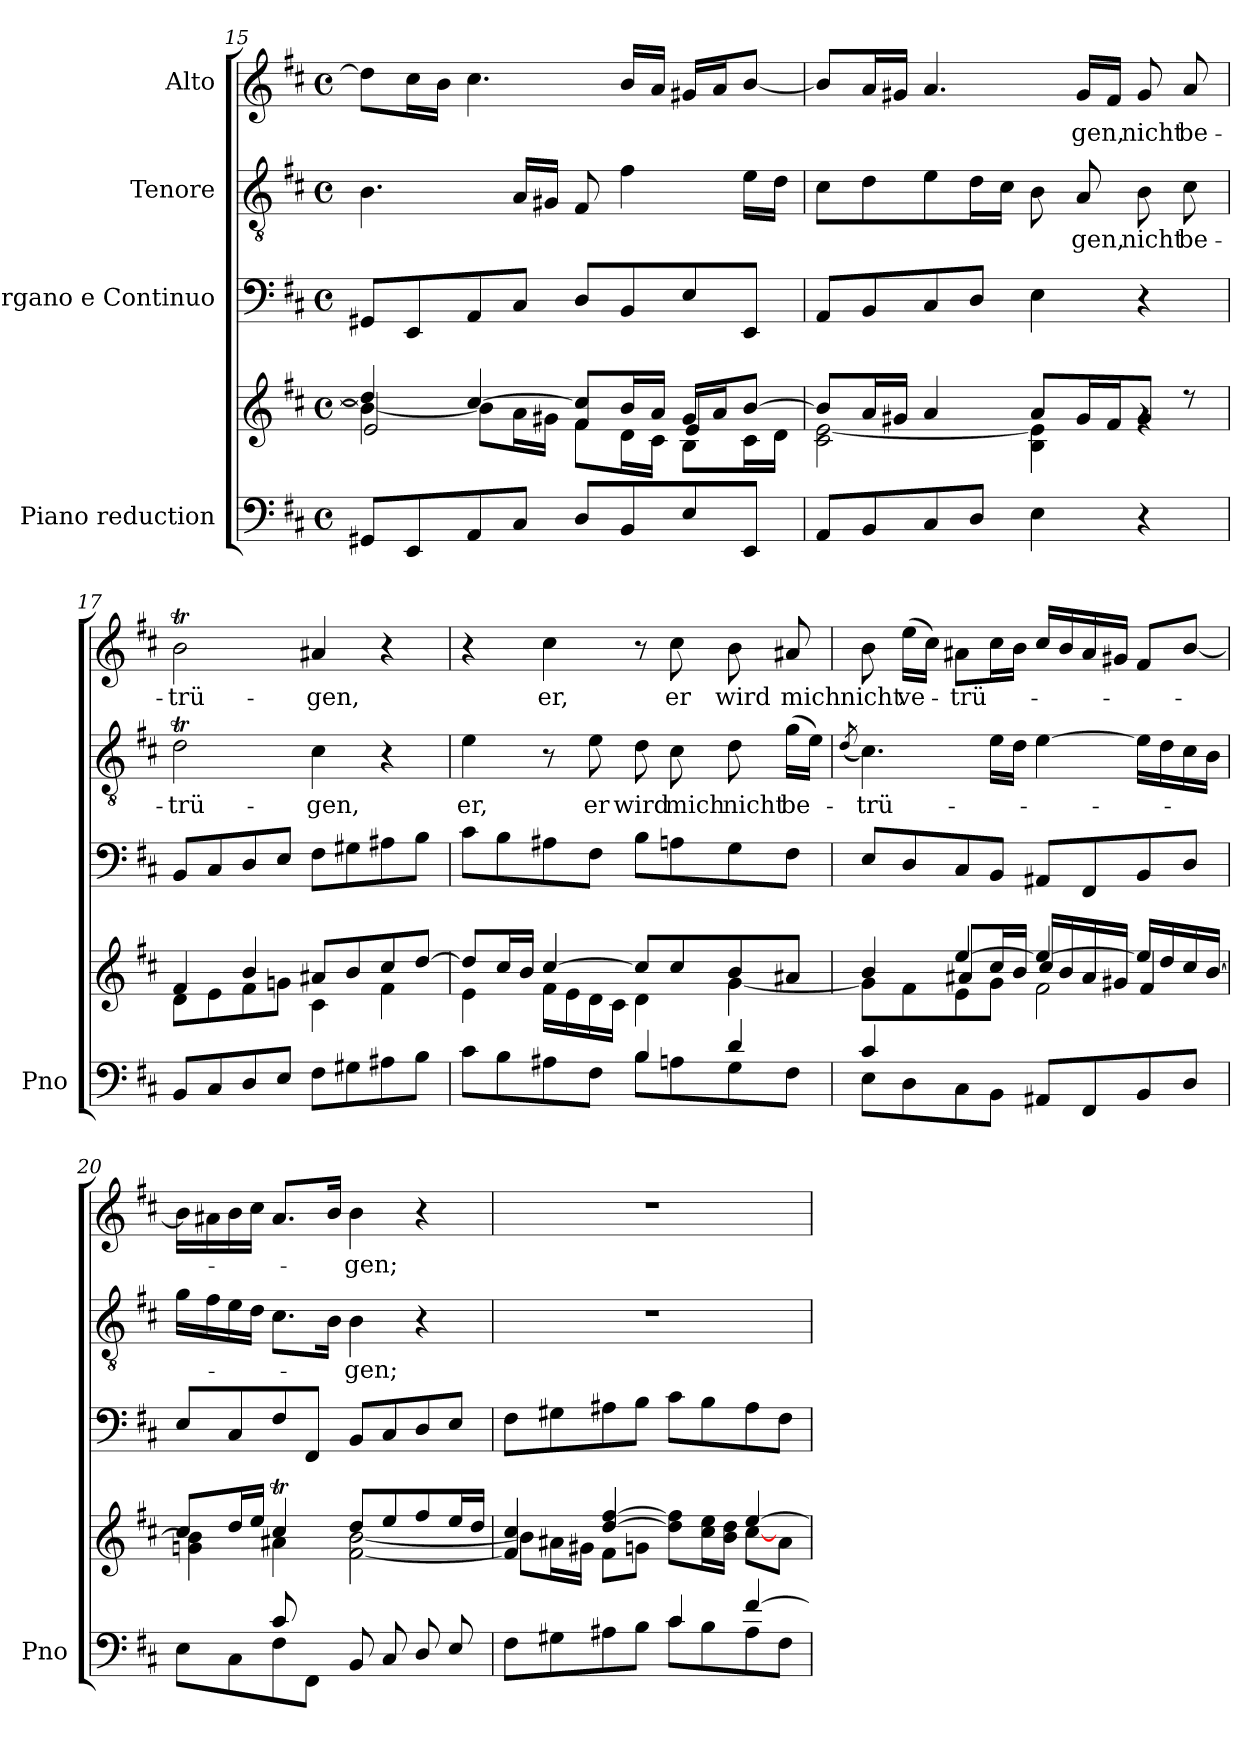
**kern	**kern	**kern	**kern	**text	**kern	**text
*part4	*part4	*part3	*part2	*part2	*part1	*part1
*staff5	*staff4	*staff3	*staff2	*staff2	*staff1	*staff1
*I"Piano reduction	*	*I"Organo e Continuo	*I"Tenore	*	*I"Alto	*
*I'Pno	*	*	*	*	*	*
*clefF4	*clefG2	*clefF4	*clefGv2	*	*clefG2	*
*k[f#c#]	*k[f#c#]	*k[f#c#]	*k[f#c#]	*	*k[f#c#]	*
*M4/4	*M4/4	*M4/4	*M4/4	*	*M4/4	*
*met(c)	*met(c)	*met(c)	*met(c)	*	*met(c)	*
=15	=15	=15	=15	=15	=15	=15
*	*^	*	*	*	*	*
*	*	*^	*	*	*	*	*
8GG#X/L	4dd/]	4b\_	2e/	8GG#X/L	4.B\	.	8dd\L]	.
8EE/	.	.	.	8EE/	.	.	16cc#\L	.
.	.	.	.	.	.	.	16b\JJ	.
8AA/	[4cc#/	8b\L]	.	8AA/	.	.	4.cc#\	.
8C#/J	.	16a\L	.	8C#/J	16A/LL	.	.	.
.	.	16g#X\JJ	.	.	16G#X/JJ	.	.	.
8D/L	8cc#/L]	8f#\L	4f#/	8D/L	8F#/	.	.	.
8BB/	16b/L	16d\L	.	8BB/	4f#\	.	16b/LL	.
.	16a/JJ	16c#\JJ	.	.	.	.	16a/JJ	.
8E/	16g#/LL	8B\L	4e/	8E/	.	.	16g#X/LL	.
.	16a/J	.	.	.	.	.	16a/J	.
8EE/J	[8b/J	16c#\L	.	8EE/J	16e\LL	.	[8b/J	.
.	.	16d\JJ	.	.	16d\JJ	.	.	.
*	*	*v	*v	*	*	*	*	*
=16	=16	=16	=16	=16	=16	=16	=16
8AA/L	8b/L]	2c#\ [2e\	8AA/L	8c#\L	.	8b/L]	.
8BB/	16a/L	.	8BB/	8d\	.	16a/L	.
.	16g#X/JJ	.	.	.	.	16g#X/JJ	.
8C#/	4a/	.	8C#/	8e\	.	4.a/	.
8D/J	.	.	8D/J	16d\L	.	.	.
.	.	.	.	16c#\JJ	.	.	.
4E\	8a/L	4B\ 4e\]	4E\	8B\	.	.	.
!	!	!	!	!	!LO:LY:b	!	!LO:LY:b
.	16g#/L	.	.	8A/	-gen,	16g#/LL	-gen,
.	16f#/J	.	.	.	.	16f#/JJ	.
!	!	!	!	!	!LO:LY:b	!	!LO:LY:b
4r	8g#/J	4rg	4r	8B\	nicht	8g#/	nicht
!	!	!	!	!	!LO:LY:b	!	!LO:LY:b
.	8r	.	.	8c#\	be-	8a/	be-
=17	=17	=17	=17	=17	=17	=17	=17
!	!	!	!	!	!LO:LY:b	!	!LO:LY:b
8BB/L	4f#/	8d\L	8BB/L	2dT\	-trü-	2bT\	-trü-
8C#/	.	8e\	8C#/	.	.	.	.
8D/	4b/	8f#\	8D/	.	.	.	.
8E/J	.	8gn\J	8E/J	.	.	.	.
!	!	!	!	!	!LO:LY:b	!	!LO:LY:b
8F#\L	8a#X/L	4c#\	8F#\L	4c#\	-gen,	4a#X/	-gen,
8G#X\	8b/	.	8G#X\	.	.	.	.
8A#X\	8cc#/	4f#\	8A#X\	4r	.	4r	.
8B\J	[8dd/J	.	8B\J	.	.	.	.
!!LO:LB:g=z
=18	=18	=18	=18	=18	=18	=18	=18
*^	*	*	*	*	*	*	*
!	!	!	!	!	!	!LO:LY:b	!	!
2ryy	8c#\L	8dd/L]	4e\	8c#\L	4e\	er,	4r	.
.	8B\	16cc#/L	.	8B\	.	.	.	.
.	.	16b/JJ	.	.	.	.	.	.
!	!	!	!	!	!	!	!	!LO:LY:b
.	8A#X\	[4cc#/	16f#\LL	8A#X\	8r	.	4cc#\	er,
.	.	.	16e\	.	.	.	.	.
!	!	!	!	!	!	!LO:LY:b	!	!
.	8F#\J	.	16d\	8F#\J	8e\	er	.	.
.	.	.	16c#\JJ	.	.	.	.	.
!	!	!	!	!	!	!LO:LY:b	!	!
4B/	8B\L	8cc#/L]	4d\	8B\L	8d\	wird	8r	.
!	!	!	!	!	!	!LO:LY:b	!	!LO:LY:b
.	8An\	8cc#/	.	8An\	8c#\	mich	8cc#\	er
!	!	!	!	!	!	!LO:LY:b	!	!LO:LY:b
4d/	8G\	8b/	[4g\	8G\	8d\	nicht	8b\	wird
!	!	!	!	!	!	!LO:LY:b	!	!LO:LY:b
.	8F#\J	8a#X/J	.	8F#\J	(>16g\LL	be-	8a#X/	mich
.	.	.	.	.	16e\JJ)	.	.	.
*	*	*v	*v	*	*	*	*	*
=19	=19	=19	=19	=19	=19	=19	=19
.	.	.	.	(<8qd/	.	.	.
*	*	*^	*	*	*	*	*
*	*	*	*^	*	*	*	*	*
!	!	!	!	!	!	!	!LO:LY:b	!	!LO:LY:b
4c#/	8E\L	4b/	8g\L]	4ryy	8E/L	4.c#\)	-trü-	8b\	nicht
!	!	!	!	!	!	!	!	!	!LO:LY:b
.	8D\	.	8f#\	.	8D/	.	.	(>16ee\LL	ve-
.	.	.	.	.	.	.	.	16cc#\JJ)	.
!	!	!	!	!	!	!	!	!	!LO:LY:b
2.ryy	8C#\	[4ee/	8e\	8a#X/L	8C#/	.	.	8a#X\L	-trü-
.	8BB\J	.	8g\J	16cc#/L	8BB/J	16e\LL	.	16cc#\L	.
.	.	.	.	16b/JJ	.	16d\JJ	.	16b\JJ	.
.	8AA#X/L	4ee/_	2f#\	16cc#/LL	8AA#X/L	[4e\	.	16cc#/LL	.
.	.	.	.	16b/	.	.	.	16b/	.
.	8FF#/	.	.	16a#/	8FF#/	.	.	16a#/	.
.	.	.	.	16g#X/JJ	.	.	.	16g#X/JJ	.
.	8BB/	16ee/LL]	.	4f#/	8BB/	16e\LL]	.	8f#/L	.
.	.	16dd/	.	.	.	16d\	.	.	.
.	8D/J	16cc#/	.	.	8D/J	16c#\	.	[8b/J	.
.	.	[16b/JJ	.	.	.	16B\JJ	.	.	.
=20	=20	=20	=20	=20	=20	=20	=20	=20	=20
4ryy	8E\L	8cc#/L	4gn\ 4b\]	4.ryy	8E/L	16g\LL	.	16b\LL]	.
.	.	.	.	.	.	16f#\	.	16a#X\	.
.	8C#\	16dd/L	.	.	8C#/	16e\	.	16b\	.
.	.	16ee/JJ	.	.	.	16d\JJ	.	16cc#\JJ	.
8c#/L	8F#\	4cc#t/	4a#X\	.	8F#/	8.c#\L	.	8.a#/L	.
8ryy	8FF#\J	.	.	8f#\J	8FF#/J	.	.	.	.
.	.	.	.	.	.	16B\Jk	.	16b/Jk	.
!	!	!	!	!	!	!	!LO:LY:b	!	!LO:LY:b
8BB/L	2ryy	8dd/L	[2f#\ [2b\	2ryy	8BB/L	4B\	-gen;	4b\	-gen;
8C#/	.	8ee/	.	.	8C#/	.	.	.	.
8D/	.	8ff#/	.	.	8D/	4r	.	4r	.
8E/J	.	16ee/L	.	.	8E/J	.	.	.	.
.	.	16dd/JJ	.	.	.	.	.	.	.
*	*	*	*v	*v	*	*	*	*	*
=21	=21	=21	=21	=21	=21	=21	=21	=21
2ryy	8F#\L	4f#/] 4cc#/	8b\L]	8F#\L	1r	.	1r	.
.	8G#X\	.	16a#X\L	8G#X\	.	.	.	.
.	.	.	16g#X\JJ	.	.	.	.	.
.	8A#X\	[4dd/ [4ff#/	8f#\L	8A#X\	.	.	.	.
.	8B\J	.	8gn\J	8B\J	.	.	.	.
4c#/	8c#\L	8dd\] 8ff#\]L	4ryy	8c#\L	.	.	.	.
.	8B\	16cc#\ 16ee\L	.	8B\	.	.	.	.
.	.	16b\ 16dd\JJ	.	.	.	.	.	.
[4f#/	8A#\	[4ee/	[8cc#\L	8A#\	.	.	.	.
.	8F#\J	.	8a#\J	8F#\J	.	.	.	.
*v	*v	*	*	*	*	*	*	*
*	*v	*v	*	*	*	*	*
=	=	=	=	=	=	=
*-	*-	*-	*-	*-	*-	*-
